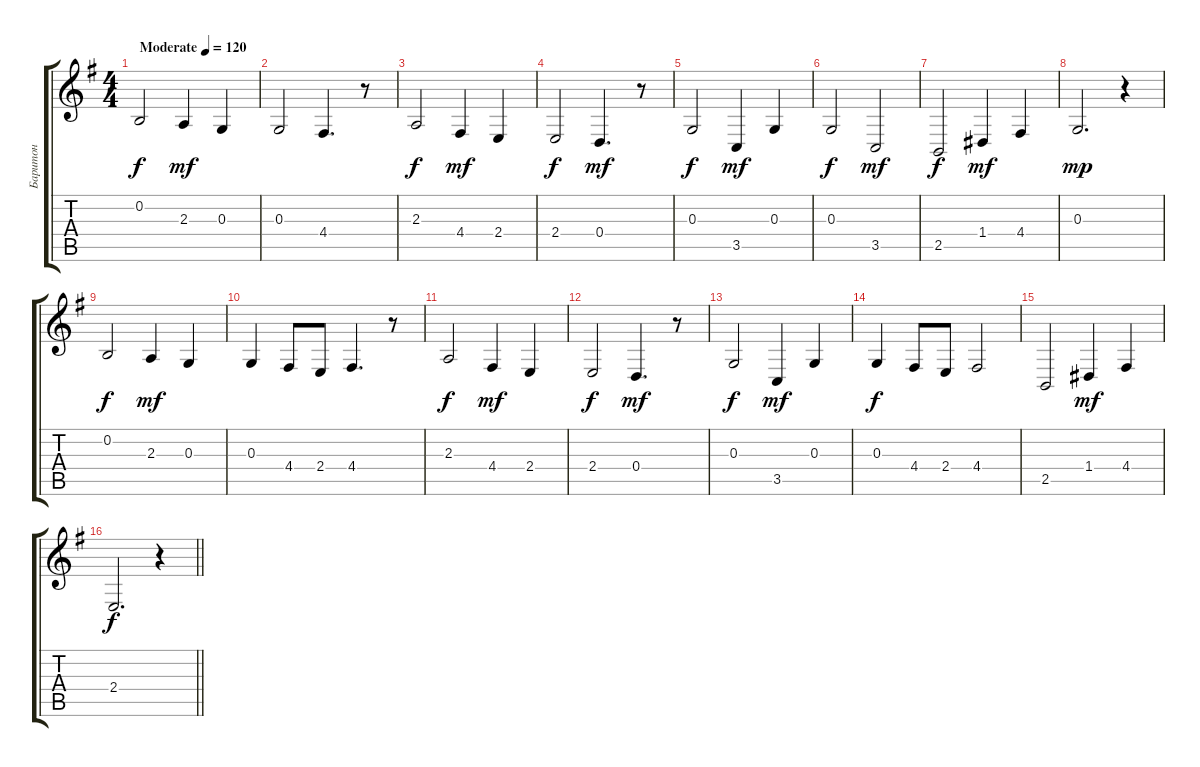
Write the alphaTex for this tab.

\track ("Баритон" "Баритон") {instrument acousticgrandpiano}
\staff {score tabs}
\tuning (E4 B3 G3 D3 A2 E2) {hide}
\ts (4 4)
\tempo (120 "Moderate")
\clef g2
\ks g
0.2.2{dy f instrument acousticgrandpiano} 2.3.4{dy mf} 0.3.4 |
0.3.2 4.4.4{d} r.8 |
2.3.2{dy f} 4.4.4{dy mf} 2.4.4 |
2.4.2{dy f} 0.4.4{d dy mf} r.8 |
0.3.2{dy f} 3.5.4{dy mf} 0.3.4 |
0.3.2{dy f} 3.5.2{dy mf} |
2.5.2{dy f} 1.4.4{dy mf} 4.4.4 |
0.3.2{d dy mp} r.4 |
0.2.2{dy f} 2.3.4{dy mf} 0.3.4 |
0.3.4 4.4.8 2.4.8 4.4.4{d} r.8 |
2.3.2{dy f} 4.4.4{dy mf} 2.4.4 |
2.4.2{dy f} 0.4.4{d dy mf} r.8 |
0.3.2{dy f} 3.5.4{dy mf} 0.3.4 |
0.3.4{dy f} 4.4.8 2.4.8 4.4.2 |
2.5.2 1.4.4{dy mf} 4.4.4 |
\barLineRight lightlight
2.4.2{d dy f} r.4
